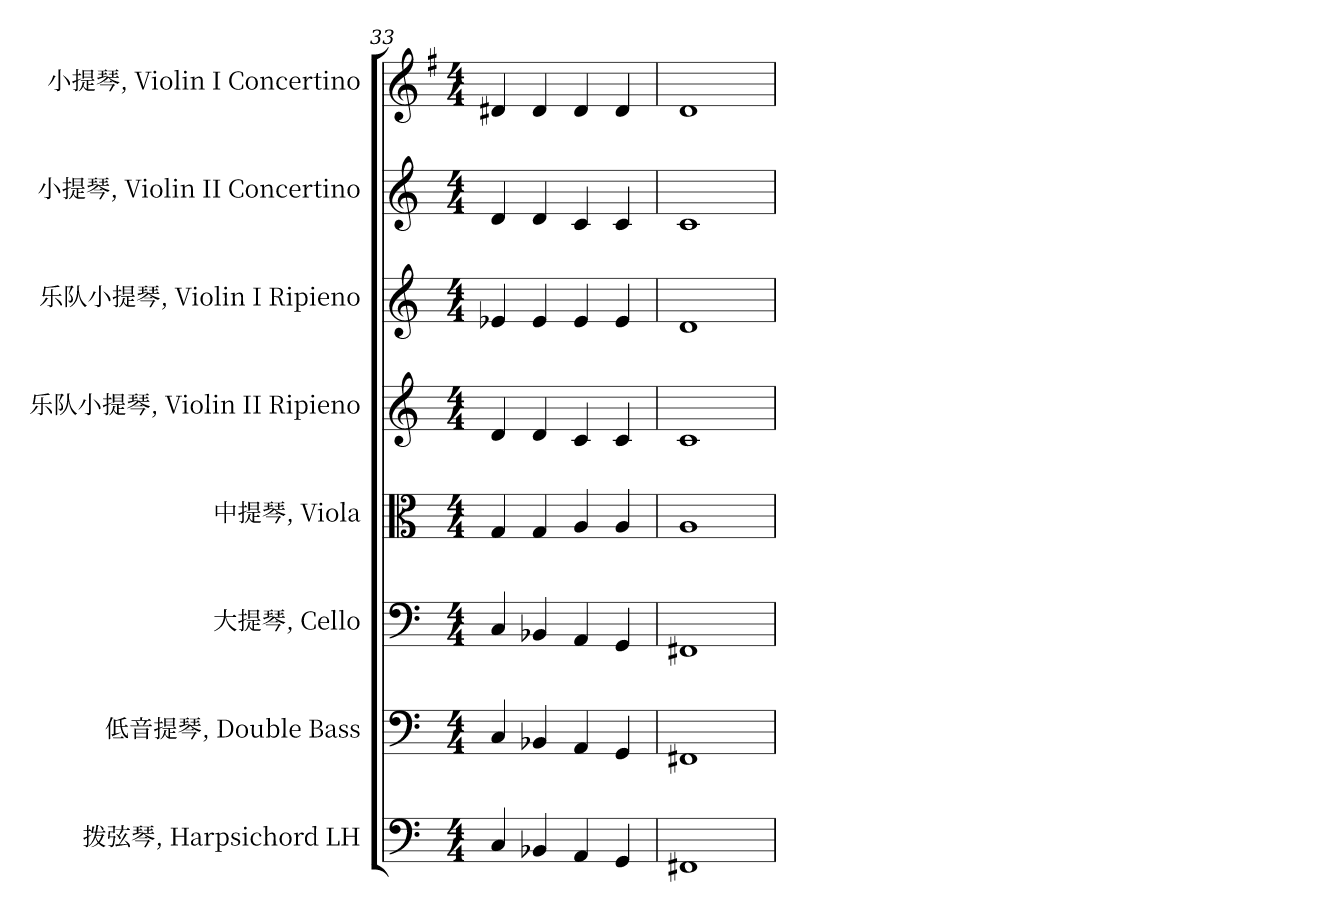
**kern	**kern	**kern	**kern	**kern	**kern	**kern	**kern
*part8	*part7	*part6	*part5	*part4	*part3	*part2	*part1
*staff8	*staff7	*staff6	*staff5	*staff4	*staff3	*staff2	*staff1
*I"拨弦琴, Harpsichord LH	*I"低音提琴, Double Bass	*I"大提琴, Cello	*I"中提琴, Viola	*I"乐队小提琴, Violin II Ripieno	*I"乐队小提琴, Violin I Ripieno	*I"小提琴, Violin II Concertino	*I"小提琴, Violin I Concertino
*I'Hch.	*	*	*I'Vla.	*	*	*I'Vln.	*I'Vln.
*clefF4	*clefF4	*clefF4	*clefC3	*clefG2	*clefG2	*clefG2	*clefG2
*	*ITrd7c12	*	*	*	*	*	*
*k[]	*k[]	*k[]	*k[]	*k[]	*k[]	*k[]	*k[f#]
*M4/4	*M4/4	*M4/4	*M4/4	*M4/4	*M4/4	*M4/4	*M4/4
=33	=33	=33	=33	=33	=33	=33	=33
4C/	4CC/	4C/	4G/	4d/	4e-X/	4d/	4d#X/
4BB-X/	4BBB-X/	4BB-X/	4G/	4d/	4e-/	4d/	4d#/
4AA/	4AAA/	4AA/	4A/	4c/	4e-/	4c/	4d#/
4GG/	4GGG/	4GG/	4A/	4c/	4e-/	4c/	4d#/
!!LO:PB:g=z
=34	=34	=34	=34	=34	=34	=34	=34
1FF#X	1FFF#X	1FF#X	1A	1c	1d	1c	1d
=	=	=	=	=	=	=	=
*-	*-	*-	*-	*-	*-	*-	*-
